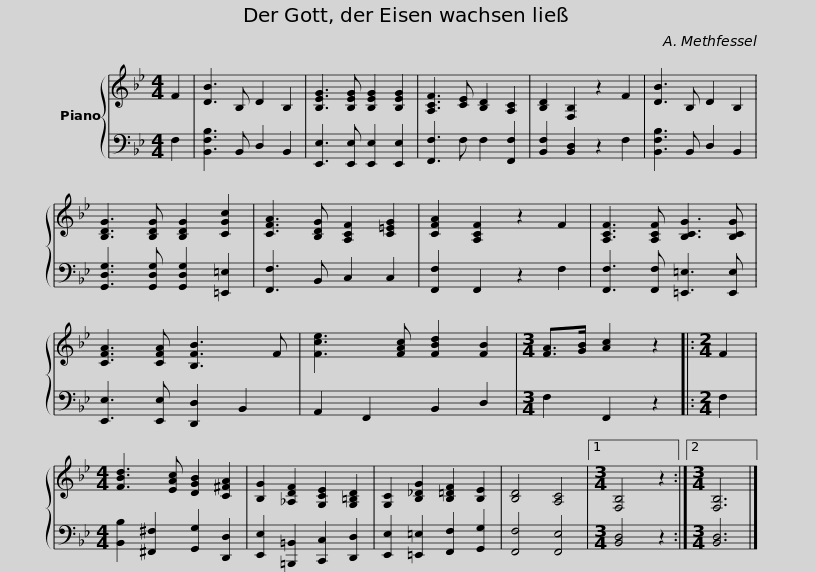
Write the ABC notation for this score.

X:1
%%score { 1 | 2 }
L:1/8
M:4/4
I:linebreak $
K:Bb
V:1 treble
V:2 bass
V:1
 F2 | [DB]3 B, D2 B,2 | [B,EG]3 [B,EG] [B,EG]2 [B,EG]2 | [A,CF]3 [CE] [B,D]2 [A,C]2 | [B,D]2 [F,B,]2 z2 F2 | %5
 [DB]3 B, D2 B,2 | [B,DG]3 [B,DG] [B,DG]2 [CGc]2 | [CFA]3 [B,DG] [A,CF]2 [C=EG]2 |$ [CFA]2 [A,CF]2 z2 F2 | [A,CF]3 [A,CF] [B,CG]3 [B,CG] | %10
 [CFA]3 [CFA] [B,FB]3 F | [Fce]3 [FAc] [FBd]2 [FB]2 |[M:3/4] [FA]>[GB] [Ac]2 z2 |:[M:2/4] F2 |[M:4/4] [FBd]3 [EAc] [DGB]2 [C^FA]2 |$ %15
 [B,G]2 [_A,DF]2 [G,CE]2 [G,=B,D]2 | [G,C]2 [B,_DG]2 [B,=DF]2 [B,E]2 | [B,D]4 [A,C]4 |1[M:3/4] [F,B,]4 z2 :|2[M:3/4] [F,B,]6 |] %20
V:2
 F,2 | [B,,F,B,]3 B,, D,2 B,,2 | [E,,E,]3 [E,,E,] [E,,E,]2 [E,,E,]2 | [F,,F,]3 F, F,2 [F,,F,]2 | [B,,F,]2 [B,,D,]2 z2 F,2 | %5
 [B,,F,B,]3 B,, D,2 B,,2 | [G,,D,G,]3 [G,,D,G,] [G,,D,G,]2 [=E,,=E,]2 | [F,,F,]3 B,, C,2 C,2 |$ [F,,F,]2 F,,2 z2 F,2 | [F,,F,]3 [F,,F,] [=E,,=E,]3 [E,,E,] | %10
 [E,,E,]3 [E,,E,] [D,,D,]2 B,,2 | A,,2 F,,2 B,,2 D,2 |[M:3/4] F,2 F,,2 z2 |:[M:2/4] F,2 |[M:4/4] [B,,B,]2 [^F,,^F,]2 [G,,G,]2 [D,,D,]2 |$ %15
 [E,,E,]2 [=B,,,=B,,]2 [C,,C,]2 [D,,D,]2 | [E,,E,]2 [=E,,=E,]2 [F,,F,]2 [G,,G,]2 | [F,,F,]4 [F,,E,]4 |1[M:3/4] [B,,D,]4 z2 :|2[M:3/4] [B,,D,]6 |] %20
